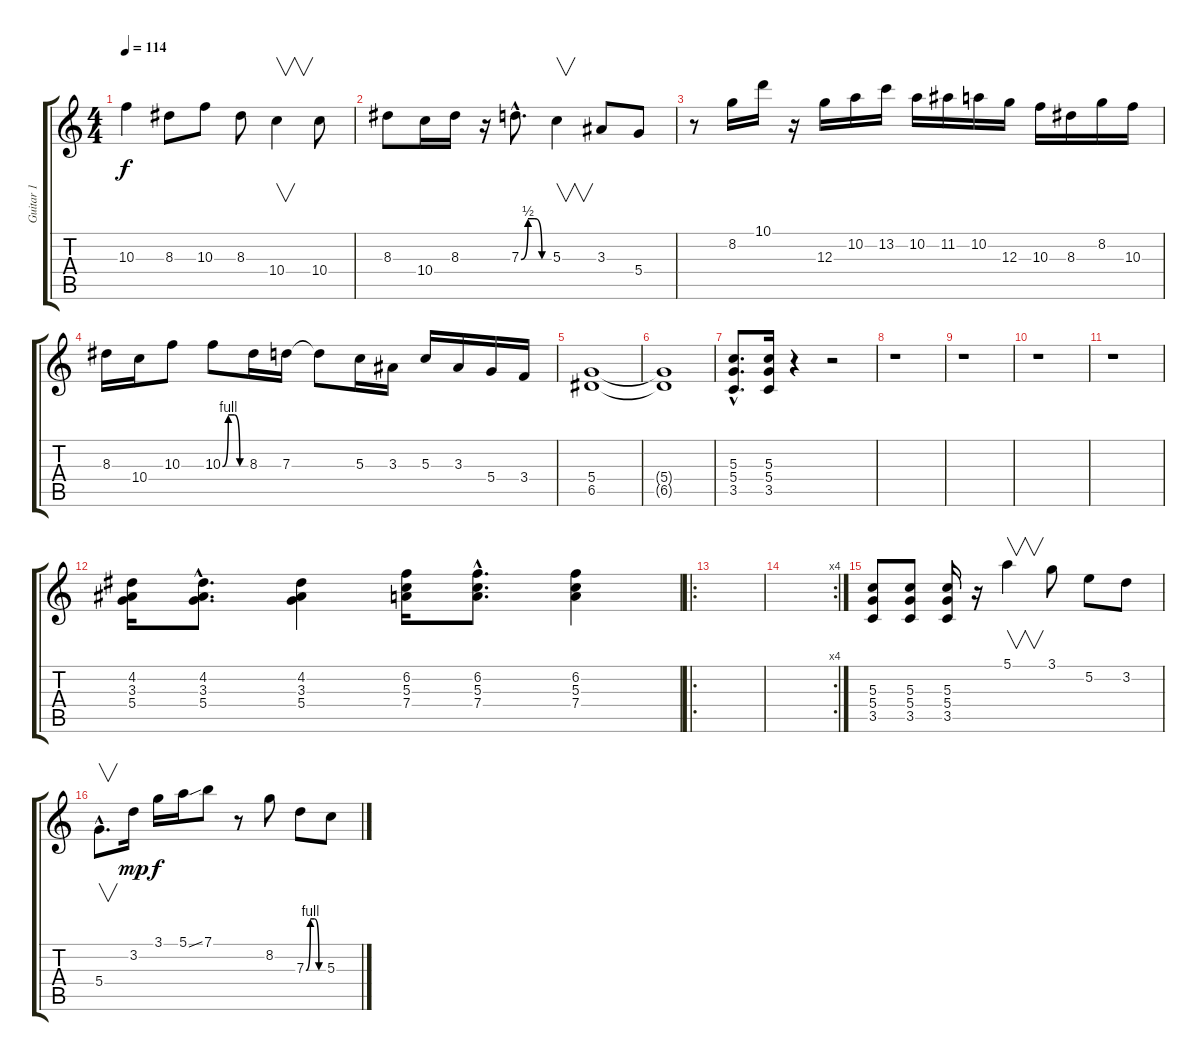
\track ("Guitar 1" "Guitar 1") {instrument distortionguitar}
\staff {score tabs}
\tuning (E4 B3 G3 D3 A2 E2) {hide}
\ts (4 4)
\tempo 114
\clef g2
\ks c
10.3{t}.4{dy f} 8.3.8 10.3.8 8.3.8 10.4.4{v} 10.4.8 |
8.3.8 10.4.16 8.3.16 r.16 7.3{be (custom 0 0 15 2 30 2 45 0 60 0) hac}.8{d} 5.3.4{v} 3.3.8 5.4.8 |
r.8 8.2.16 10.1.16 r.16 12.3.16 10.2.16 13.2.16 10.2.16 11.2.16 10.2.16 12.3.16 10.3.16 8.3.16 8.2.16 10.3.16 |
8.3.16 10.4.16 10.3.8 10.3{be (custom 0 0 15 4 30 4 45 0 60 0)}.8 8.3.16 7.3.16 7.3{t}.8 5.3.16 3.3.16 5.3.16 3.3.16 5.4.16 3.4.16 |
(5.4 6.5).1 |
(5.4{t} 6.5{t}).1 |
(5.3{hac} 5.4{hac} 3.5{hac}).8{d} (5.3 5.4 3.5).16 r.4 r.2 |
r.1 |
r.1 |
r.1 |
r.1 |
(4.2 3.3 5.4).16 (4.2{hac} 3.3{hac} 5.4{hac}).8{d} (4.2 3.3 5.4).4 (6.2 5.3 7.4).16 (6.2{hac} 5.3{hac} 7.4{hac}).8{d} (6.2 5.3 7.4).4 |
\ro
|
\rc 4
|
(5.3 5.4 3.5).8 (5.3 5.4 3.5).8 (5.3 5.4 3.5).16 r.16 5.1.4{v} 3.1.8 5.2.8 3.2.8 |
5.4{hac}.8{v d} 3.2.16{dy mp} 3.1.16{dy f} 5.1{ss}.16 7.1.8 r.8 8.2.8 7.3{be (custom 0 0 15 4 30 4 45 0 60 0)}.8 5.3.8
